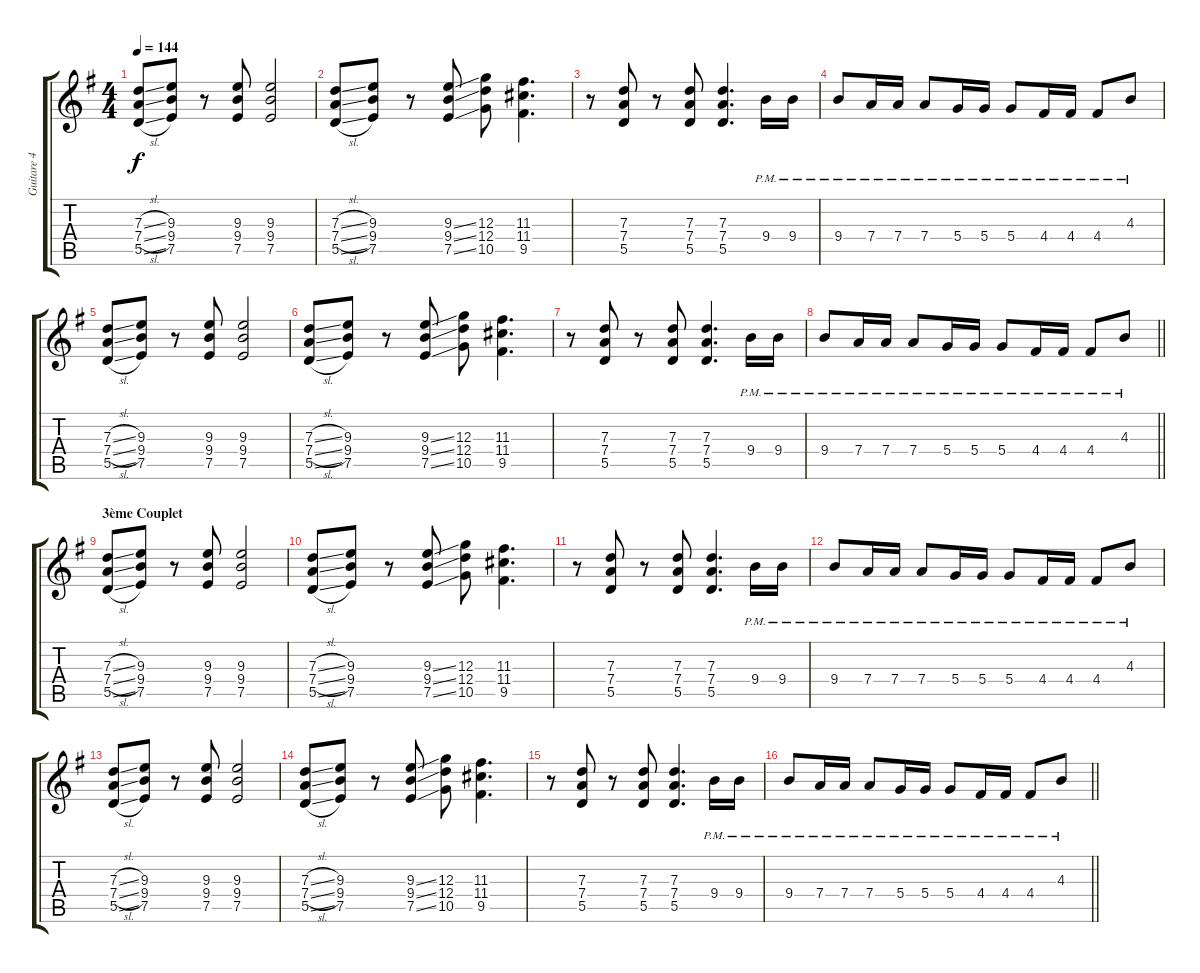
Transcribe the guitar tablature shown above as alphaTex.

\track ("Guitare 4" "Guitare 4") {instrument distortionguitar}
\staff {score tabs}
\tuning (E4 B3 G3 D3 A2 E2) {hide}
\ts (4 4)
\tempo 144
\clef g2
\ks g
(7.3{sl} 7.4{sl} 5.5{sl}).8{dy f} (9.3 9.4 7.5).8 r.8 (9.3 9.4 7.5).8 (9.3 9.4 7.5).2 |
(7.3{sl} 7.4{sl} 5.5{sl}).8 (9.3 9.4 7.5).8 r.8 (9.3{ss} 9.4{ss} 7.5{ss}).8 (12.3 12.4 10.5).8 (11.3 11.4 9.5).4{d} |
r.8 (7.3 7.4 5.5).8 r.8 (7.3 7.4 5.5).8 (7.3 7.4 5.5).4{d} 9.4{pm}.16 9.4{pm}.16 |
9.4{pm}.8 7.4{pm}.16 7.4{pm}.16 7.4{pm}.8 5.4{pm}.16 5.4{pm}.16 5.4{pm}.8 4.4{pm}.16 4.4{pm}.16 4.4{pm}.8 4.3{pm}.8 |
(7.3{sl} 7.4{sl} 5.5{sl}).8 (9.3 9.4 7.5).8 r.8 (9.3 9.4 7.5).8 (9.3 9.4 7.5).2 |
(7.3{sl} 7.4{sl} 5.5{sl}).8 (9.3 9.4 7.5).8 r.8 (9.3{ss} 9.4{ss} 7.5{ss}).8 (12.3 12.4 10.5).8 (11.3 11.4 9.5).4{d} |
r.8 (7.3 7.4 5.5).8 r.8 (7.3 7.4 5.5).8 (7.3 7.4 5.5).4{d} 9.4{pm}.16 9.4{pm}.16 |
\barLineRight lightlight
9.4{pm}.8 7.4{pm}.16 7.4{pm}.16 7.4{pm}.8 5.4{pm}.16 5.4{pm}.16 5.4{pm}.8 4.4{pm}.16 4.4{pm}.16 4.4{pm}.8 4.3{pm}.8 |
\section ("" "3ème Couplet")
(7.3{sl} 7.4{sl} 5.5{sl}).8 (9.3 9.4 7.5).8 r.8 (9.3 9.4 7.5).8 (9.3 9.4 7.5).2 |
(7.3{sl} 7.4{sl} 5.5{sl}).8 (9.3 9.4 7.5).8 r.8 (9.3{ss} 9.4{ss} 7.5{ss}).8 (12.3 12.4 10.5).8 (11.3 11.4 9.5).4{d} |
r.8 (7.3 7.4 5.5).8 r.8 (7.3 7.4 5.5).8 (7.3 7.4 5.5).4{d} 9.4{pm}.16 9.4{pm}.16 |
9.4{pm}.8 7.4{pm}.16 7.4{pm}.16 7.4{pm}.8 5.4{pm}.16 5.4{pm}.16 5.4{pm}.8 4.4{pm}.16 4.4{pm}.16 4.4{pm}.8 4.3{pm}.8 |
(7.3{sl} 7.4{sl} 5.5{sl}).8 (9.3 9.4 7.5).8 r.8 (9.3 9.4 7.5).8 (9.3 9.4 7.5).2 |
(7.3{sl} 7.4{sl} 5.5{sl}).8 (9.3 9.4 7.5).8 r.8 (9.3{ss} 9.4{ss} 7.5{ss}).8 (12.3 12.4 10.5).8 (11.3 11.4 9.5).4{d} |
r.8 (7.3 7.4 5.5).8 r.8 (7.3 7.4 5.5).8 (7.3 7.4 5.5).4{d} 9.4{pm}.16 9.4{pm}.16 |
\barLineRight lightlight
9.4{pm}.8 7.4{pm}.16 7.4{pm}.16 7.4{pm}.8 5.4{pm}.16 5.4{pm}.16 5.4{pm}.8 4.4{pm}.16 4.4{pm}.16 4.4{pm}.8 4.3{pm}.8
